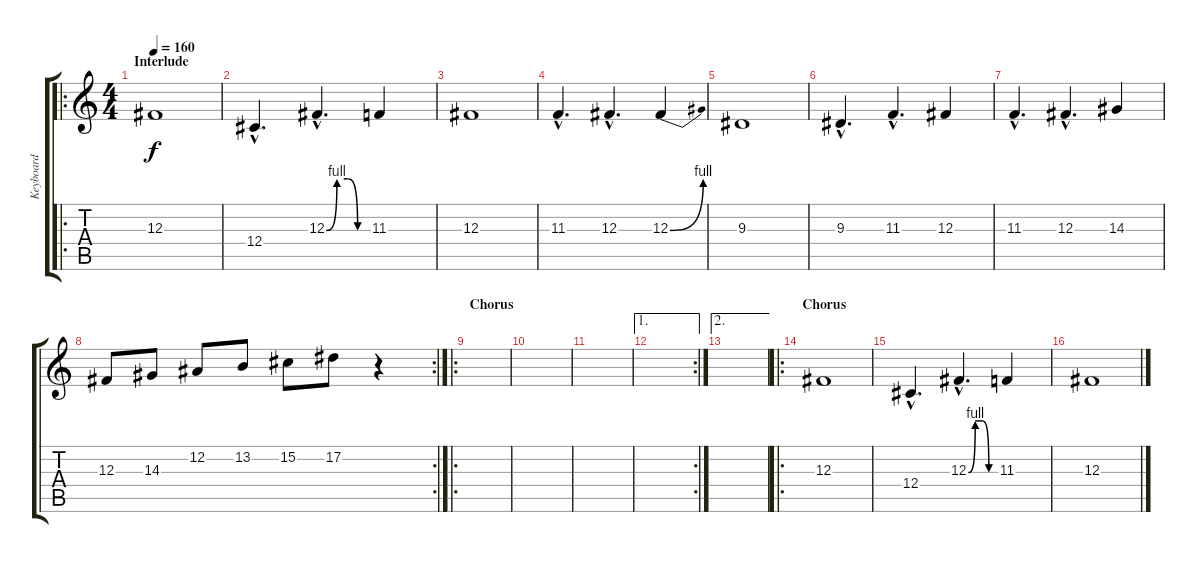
\track ("Keyboard" "Keyboard") {instrument stringensemble1}
\staff {score tabs}
\tuning (Eb4 Bb3 Gb3 Db3 Ab2 Eb2) {hide}
\ro
\ts (4 4)
\section ("" "Interlude")
\tempo 160
\clef g2
\ks c
12.3.1{dy f instrument stringensemble1} |
12.4{hac}.4{d} 12.3{be (custom 0 0 15 4 30 4 45 0 60 0) hac}.4{d} 11.3.4 |
12.3.1 |
11.3{hac}.4{d} 12.3{hac}.4{d} 12.3{be (bend 0 0 60 4)}.4 |
9.3.1 |
9.3{hac}.4{d} 11.3{hac}.4{d} 12.3.4 |
11.3{hac}.4{d} 12.3{hac}.4{d} 14.3.4 |
\rc 2
12.3.8 14.3.8 12.2.8 13.2.8 15.2.8 17.2.8 r.4 |
\ro
\section ("" "Chorus")
|
|
|
\ae 1
\rc 2
|
\ae 2
|
\ro
\section ("" "Chorus")
12.3.1{instrument stringensemble1} |
12.4{hac}.4{d} 12.3{be (custom 0 0 15 4 30 4 45 0 60 0) hac}.4{d} 11.3.4 |
12.3.1
